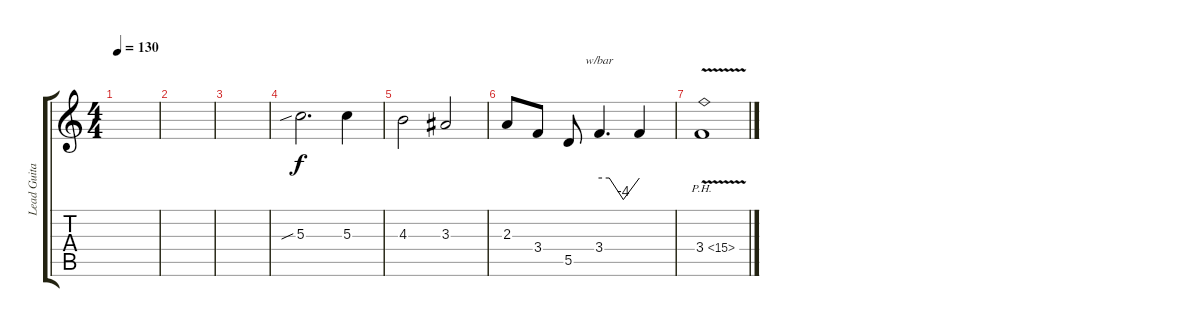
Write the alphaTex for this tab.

\track ("Lead Guitar 1" "Lead Guita") {instrument overdrivenguitar}
\staff {score tabs}
\tuning (E4 B3 G3 D3 A2 D2) {hide}
\ts (4 4)
\tempo 130
\clef g2
\ks c
|
|
|
5.3{sib}.2{d} 5.3.4 |
4.3.2 3.3.2 |
2.3.8 3.4.8 5.5.8 3.4.4{d tbe (custom default 0 0 15 0 36 -16 60 0)} 3.4{t}.4 |
3.4{ph 12 v}.1
